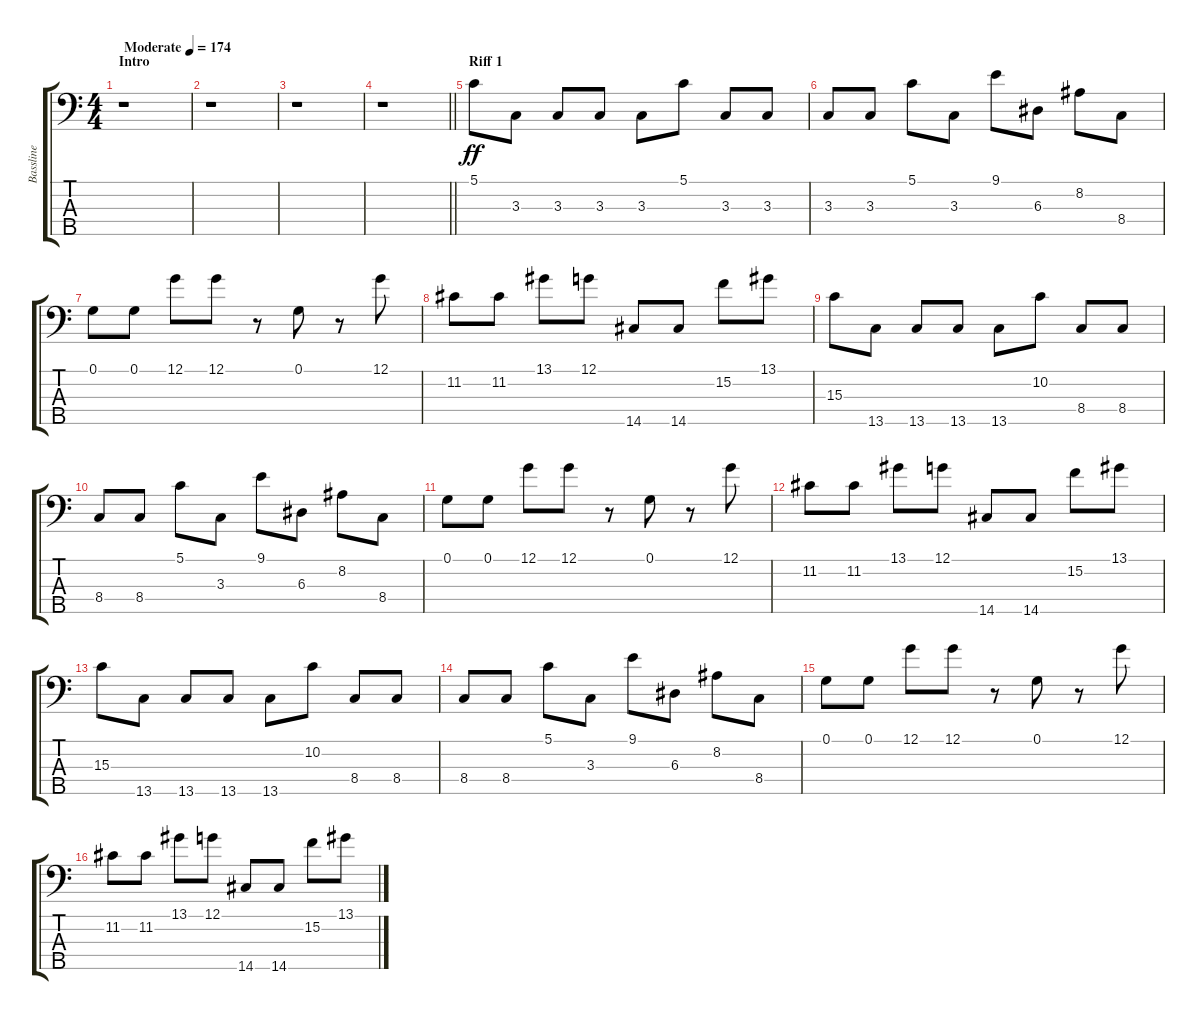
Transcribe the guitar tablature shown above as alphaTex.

\track ("Bassline" "Bassline") {instrument electricbassfinger}
\staff {score tabs}
\tuning (G2 D2 A1 E1 B0) {hide}
\ts (4 4)
\section ("" "Intro")
\tempo (174 "Moderate")
\clef f4
\ks c
r.1{dy ff instrument electricbassfinger} |
r.1 |
r.1 |
\barLineRight lightlight
r.1 |
\section ("" "Riff 1")
5.1.8 3.3.8 3.3.8 3.3.8 3.3.8 5.1.8 3.3.8 3.3.8 |
3.3.8 3.3.8 5.1.8 3.3.8 9.1.8 6.3.8 8.2.8 8.4.8 |
0.1.8 0.1.8 12.1.8 12.1.8 r.8 0.1.8 r.8 12.1.8 |
11.2.8 11.2.8 13.1.8 12.1.8 14.5.8 14.5.8 15.2.8 13.1.8 |
15.3.8 13.5.8 13.5.8 13.5.8 13.5.8 10.2.8 8.4.8 8.4.8 |
8.4.8 8.4.8 5.1.8 3.3.8 9.1.8 6.3.8 8.2.8 8.4.8 |
0.1.8 0.1.8 12.1.8 12.1.8 r.8 0.1.8 r.8 12.1.8 |
11.2.8 11.2.8 13.1.8 12.1.8 14.5.8 14.5.8 15.2.8 13.1.8 |
15.3.8 13.5.8 13.5.8 13.5.8 13.5.8 10.2.8 8.4.8 8.4.8 |
8.4.8 8.4.8 5.1.8 3.3.8 9.1.8 6.3.8 8.2.8 8.4.8 |
0.1.8 0.1.8 12.1.8 12.1.8 r.8 0.1.8 r.8 12.1.8 |
11.2.8 11.2.8 13.1.8 12.1.8 14.5.8 14.5.8 15.2.8 13.1.8
